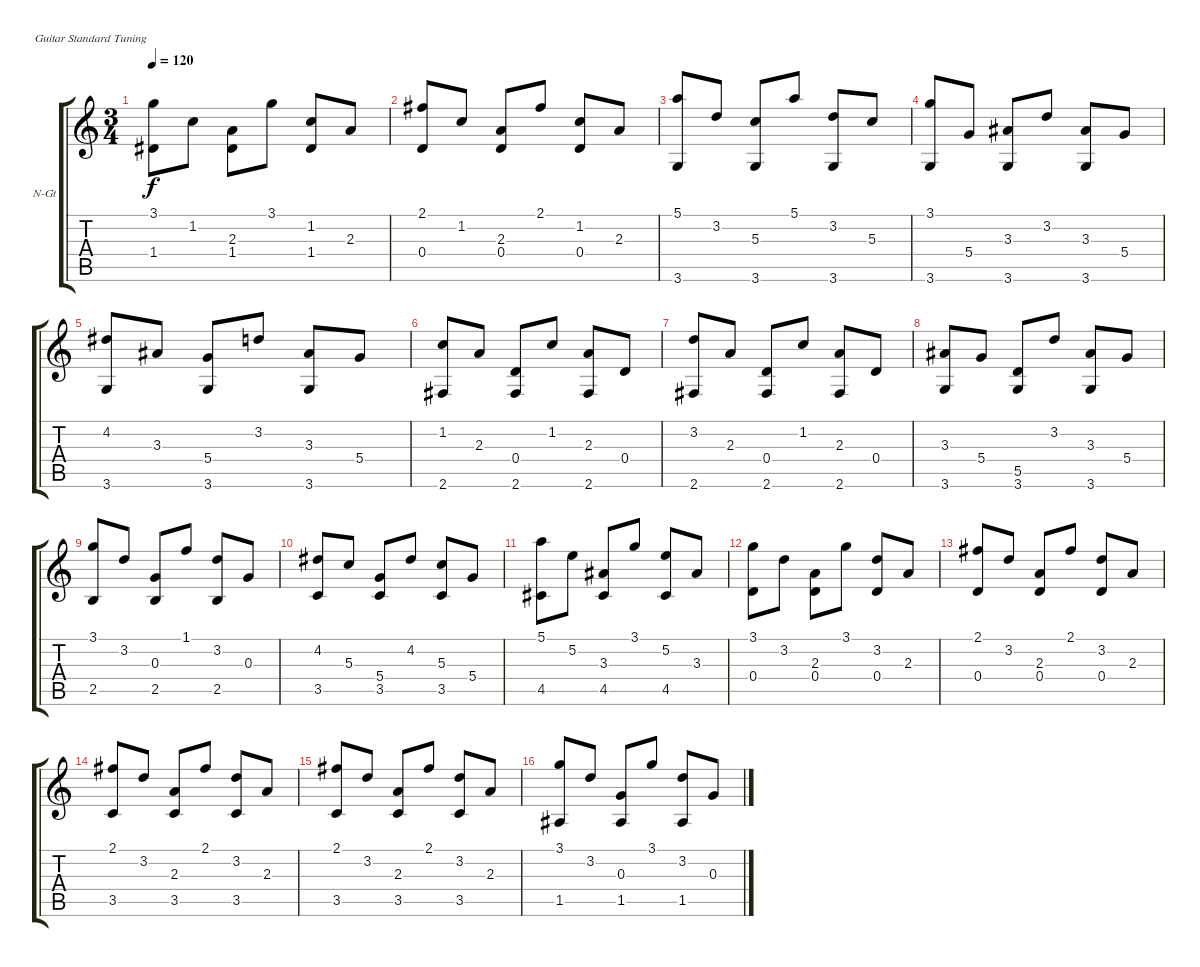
\bracketExtendMode groupsimilarinstruments
\firstSystemTrackNameOrientation horizontal
\otherSystemsTrackNameOrientation horizontal
\track ("Pista 1" "N-Gt") {instrument acousticguitarnylon}
\staff {score tabs}
\tuning (E4 B3 G3 D3 A2 E2)
\ts (3 4)
\tempo 120
\clef g2
\ks c
(3.1 1.4).8{dy f} 1.2.8 (2.3 1.4).8 3.1.8 (1.2 1.4).8 2.3.8 |
(2.1 0.4).8 1.2.8 (2.3 0.4).8 2.1.8 (1.2 0.4).8 2.3.8 |
(5.1 3.6).8 3.2.8 (5.3 3.6).8 5.1.8 (3.2 3.6).8 5.3.8 |
(3.1 3.6).8 5.4.8 (3.3 3.6).8 3.2.8 (3.3 3.6).8 5.4.8 |
(4.2 3.6).8 3.3.8 (5.4 3.6).8 3.2.8 (3.3 3.6).8 5.4.8 |
(1.2 2.6).8 2.3.8 (0.4 2.6).8 1.2.8 (2.3 2.6).8 0.4.8 |
(3.2 2.6).8 2.3.8 (0.4 2.6).8 1.2.8 (2.3 2.6).8 0.4.8 |
(3.3 3.6).8 5.4.8 (5.5 3.6).8 3.2.8 (3.3 3.6).8 5.4.8 |
(3.1 2.5).8 3.2.8 (0.3 2.5).8 1.1.8 (3.2 2.5).8 0.3.8 |
(4.2 3.5).8 5.3.8 (5.4 3.5).8 4.2.8 (5.3 3.5).8 5.4.8 |
(5.1 4.5).8 5.2.8 (3.3 4.5).8 3.1.8 (5.2 4.5).8 3.3.8 |
(3.1 0.4).8 3.2.8 (2.3 0.4).8 3.1.8 (3.2 0.4).8 2.3.8 |
(2.1 0.4).8 3.2.8 (2.3 0.4).8 2.1.8 (3.2 0.4).8 2.3.8 |
(2.1 3.5).8 3.2.8 (2.3 3.5).8 2.1.8 (3.2 3.5).8 2.3.8 |
(2.1 3.5).8 3.2.8 (2.3 3.5).8 2.1.8 (3.2 3.5).8 2.3.8 |
(3.1 1.5).8 3.2.8 (0.3 1.5).8 3.1.8 (3.2 1.5).8 0.3.8
